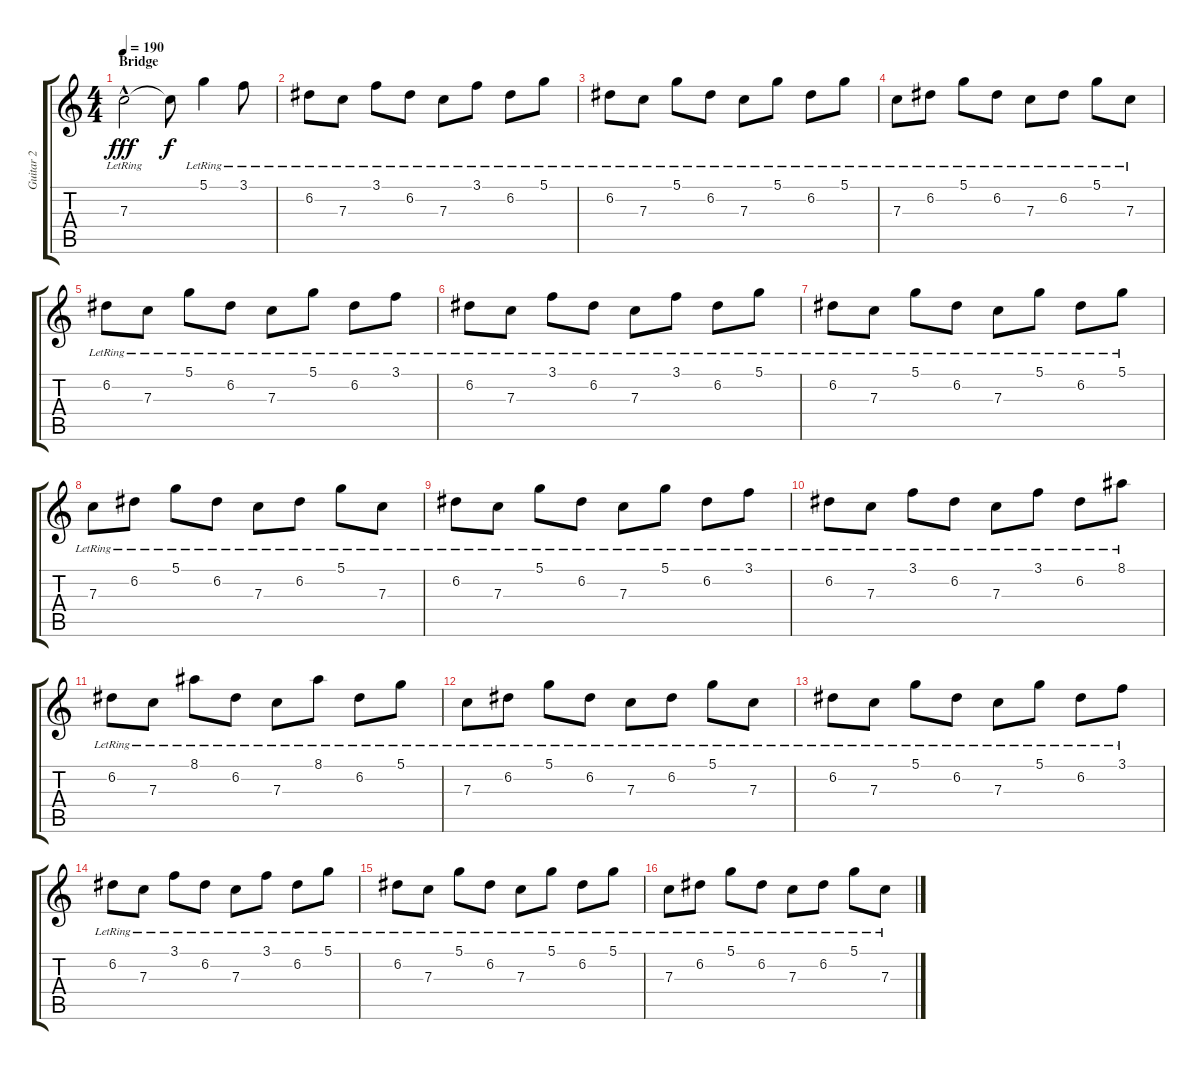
\track ("Guitar 2" "Guitar 2") {instrument overdrivenguitar}
\staff {score tabs}
\tuning (D4 A3 F3 C3 G2 C2) {hide}
\ts (4 4)
\section ("" "Bridge")
\tempo 190
\clef g2
\ks c
7.3{hac lr}.2{dy fff} 7.3{t}.8{dy f} 5.1{lr}.4 3.1{lr}.8 |
6.2{lr}.8 7.3{lr}.8 3.1{lr}.8 6.2{lr}.8 7.3{lr}.8 3.1{lr}.8 6.2{lr}.8 5.1{lr}.8 |
6.2{lr}.8 7.3{lr}.8 5.1{lr}.8 6.2{lr}.8 7.3{lr}.8 5.1{lr}.8 6.2{lr}.8 5.1{lr}.8 |
7.3{lr}.8 6.2{lr}.8 5.1{lr}.8 6.2{lr}.8 7.3{lr}.8 6.2{lr}.8 5.1{lr}.8 7.3{lr}.8 |
6.2{lr}.8 7.3{lr}.8 5.1{lr}.8 6.2{lr}.8 7.3{lr}.8 5.1{lr}.8 6.2{lr}.8 3.1{lr}.8 |
6.2{lr}.8 7.3{lr}.8 3.1{lr}.8 6.2{lr}.8 7.3{lr}.8 3.1{lr}.8 6.2{lr}.8 5.1{lr}.8 |
6.2{lr}.8 7.3{lr}.8 5.1{lr}.8 6.2{lr}.8 7.3{lr}.8 5.1{lr}.8 6.2{lr}.8 5.1{lr}.8 |
7.3{lr}.8 6.2{lr}.8 5.1{lr}.8 6.2{lr}.8 7.3{lr}.8 6.2{lr}.8 5.1{lr}.8 7.3{lr}.8 |
6.2{lr}.8 7.3{lr}.8 5.1{lr}.8 6.2{lr}.8 7.3{lr}.8 5.1{lr}.8 6.2{lr}.8 3.1{lr}.8 |
6.2{lr}.8 7.3{lr}.8 3.1{lr}.8 6.2{lr}.8 7.3{lr}.8 3.1{lr}.8 6.2{lr}.8 8.1{lr}.8 |
6.2{lr}.8 7.3{lr}.8 8.1{lr}.8 6.2{lr}.8 7.3{lr}.8 8.1{lr}.8 6.2{lr}.8 5.1{lr}.8 |
7.3{lr}.8 6.2{lr}.8 5.1{lr}.8 6.2{lr}.8 7.3{lr}.8 6.2{lr}.8 5.1{lr}.8 7.3{lr}.8 |
6.2{lr}.8 7.3{lr}.8 5.1{lr}.8 6.2{lr}.8 7.3{lr}.8 5.1{lr}.8 6.2{lr}.8 3.1{lr}.8 |
6.2{lr}.8 7.3{lr}.8 3.1{lr}.8 6.2{lr}.8 7.3{lr}.8 3.1{lr}.8 6.2{lr}.8 5.1{lr}.8 |
6.2{lr}.8 7.3{lr}.8 5.1{lr}.8 6.2{lr}.8 7.3{lr}.8 5.1{lr}.8 6.2{lr}.8 5.1{lr}.8 |
7.3{lr}.8 6.2{lr}.8 5.1{lr}.8 6.2{lr}.8 7.3{lr}.8 6.2{lr}.8 5.1{lr}.8 7.3{lr}.8
